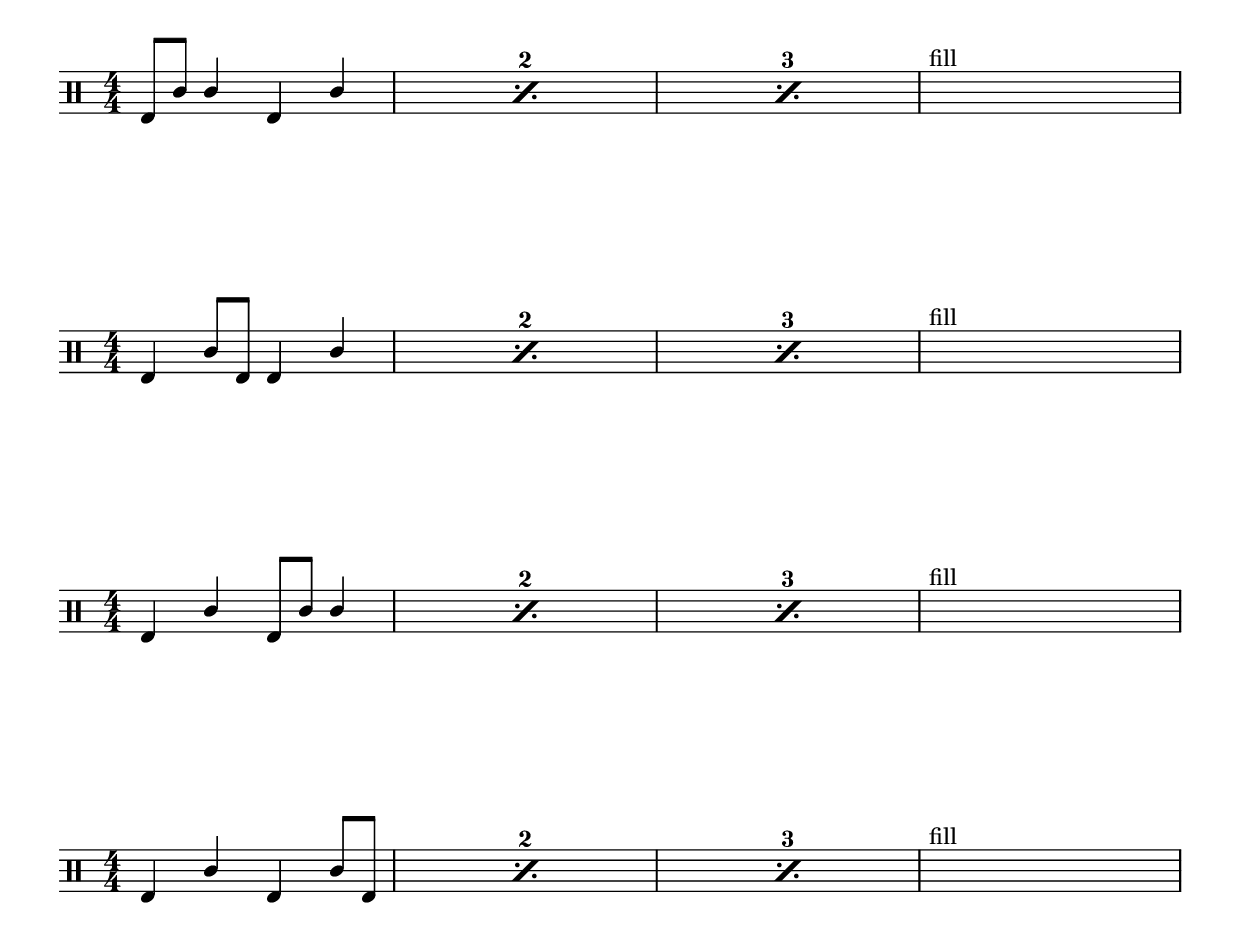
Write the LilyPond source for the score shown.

\version "2.18.2"
\include "../layout/layout.ly"

\score {
  \new DrumStaff <<
    \drummode {
      \time 4/4
      <<
        \new DrumVoice {
          \voiceUP
	  \set countPercentRepeats = ##t
	  \repeat percent 3 { bd8 sn sn4 bd sn }
	  s1^\markup { fill }
        }
      >>
    }
  >>
}

\score {
  \new DrumStaff <<
    \drummode {
      \time 4/4
      <<
        \new DrumVoice {
          \voiceUP
	  \set countPercentRepeats = ##t
	  \repeat percent 3 { bd4 sn8 bd bd4 sn }
	  s1^\markup { fill }
        }
      >>
    }
  >>
}

\score {
  \new DrumStaff <<
    \drummode {
      \time 4/4
      <<
        \new DrumVoice {
          \voiceUP
	  \set countPercentRepeats = ##t
	  \repeat percent 3 { bd4 sn bd8 sn sn4 }
	  s1^\markup { fill }
        }
      >>
    }
  >>
}

\score {
  \new DrumStaff <<
    \drummode {
      \time 4/4
      <<
        \new DrumVoice {
          \voiceUP
	  \set countPercentRepeats = ##t
	  \repeat percent 3 { bd4 sn bd sn8 bd }
	  s1^\markup { fill }
        }
      >>
    }
  >>
}
